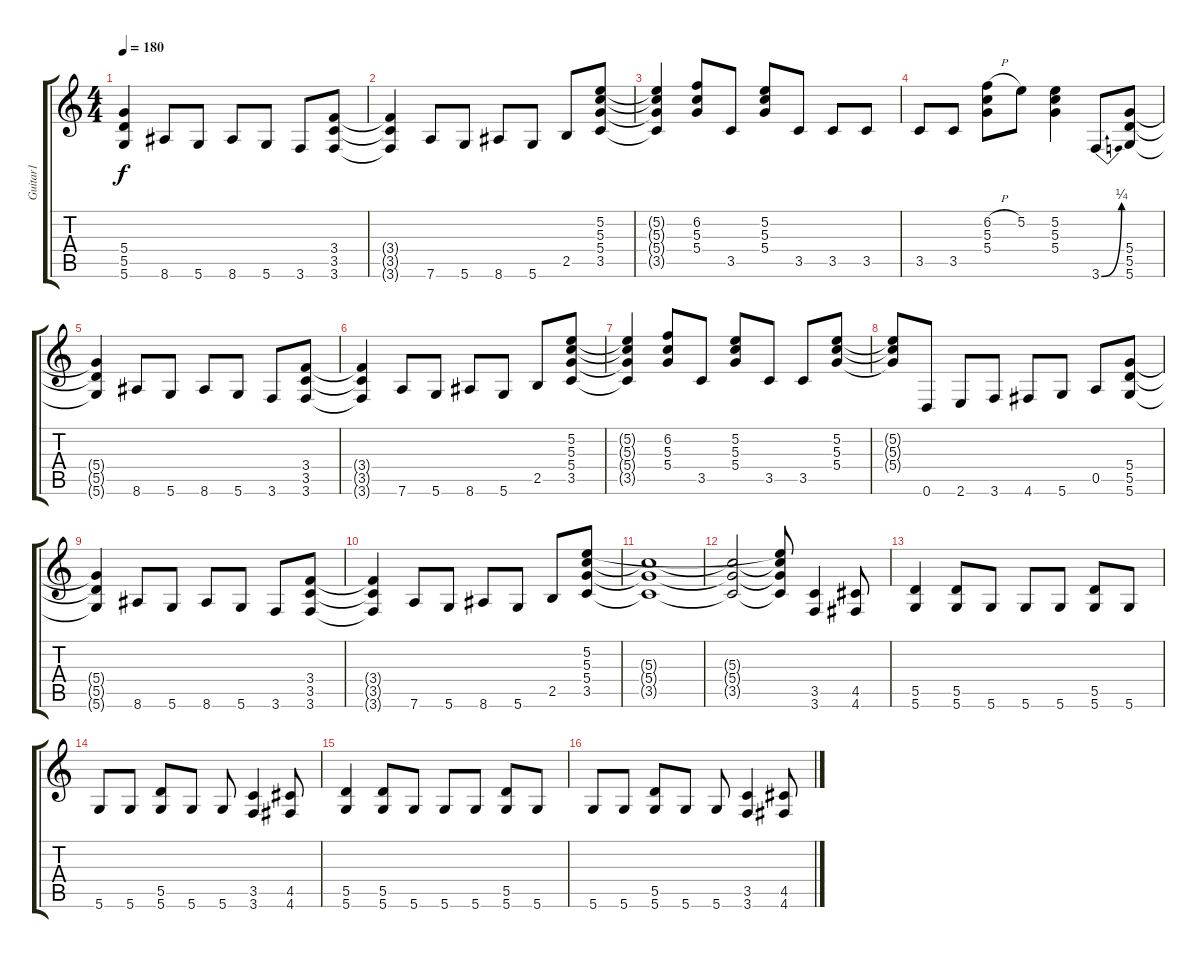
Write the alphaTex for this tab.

\track ("Guitar1" "Guitar1") {instrument overdrivenguitar}
\staff {score tabs}
\tuning (E4 B3 G3 D3 A2 D2) {hide}
\ts (4 4)
\tempo 180
\clef g2
\ks c
(5.4 5.5 5.6).4{dy f} 8.6.8 5.6.8 8.6.8 5.6.8 3.6.8 (3.4 3.5 3.6).8 |
(3.4{t} 3.5{t} 3.6{t}).4 7.6.8 5.6.8 8.6.8 5.6.8 2.5.8 (5.2 5.3 5.4 3.5).8 |
(5.2{t} 5.3{t} 5.4{t} 3.5{t}).4 (6.2 5.3 5.4).8 3.5.8 (5.2 5.3 5.4).8 3.5.8 3.5.8 3.5.8 |
3.5.8 3.5.8 (6.2{h} 5.3 5.4).8 5.2.8 (5.2 5.3 5.4).4 3.6{be (bend 0 0 60 1)}.8 (5.4 5.5 5.6).8 |
(5.4{t} 5.5{t} 5.6{t}).4 8.6.8 5.6.8 8.6.8 5.6.8 3.6.8 (3.4 3.5 3.6).8 |
(3.4{t} 3.5{t} 3.6{t}).4 7.6.8 5.6.8 8.6.8 5.6.8 2.5.8 (5.2 5.3 5.4 3.5).8 |
(5.2{t} 5.3{t} 5.4{t} 3.5{t}).4 (6.2 5.3 5.4).8 3.5.8 (5.2 5.3 5.4).8 3.5.8 3.5.8 (5.2 5.3 5.4).8 |
(5.2{t} 5.3{t} 5.4{t}).8 0.6.8 2.6.8 3.6.8 4.6.8 5.6.8 0.5.8 (5.4 5.5 5.6).8 |
(5.4{t} 5.5{t} 5.6{t}).4 8.6.8 5.6.8 8.6.8 5.6.8 3.6.8 (3.4 3.5 3.6).8 |
(3.4{t} 3.5{t} 3.6{t}).4 7.6.8 5.6.8 8.6.8 5.6.8 2.5.8 (5.2 5.3 5.4 3.5).8 |
(5.3{t} 5.4{t} 3.5{t}).1 |
(5.3{t} 5.4{t} 3.5{t}).2 (5.2{t} 5.3{t} 5.4{t} 3.5{t}).8 (3.5 3.6).4 (4.5 4.6).8 |
(5.5 5.6).4 (5.5 5.6).8 5.6.8 5.6.8 5.6.8 (5.5 5.6).8 5.6.8 |
5.6.8 5.6.8 (5.5 5.6).8 5.6.8 5.6.8 (3.5 3.6).4 (4.5 4.6).8 |
(5.5 5.6).4 (5.5 5.6).8 5.6.8 5.6.8 5.6.8 (5.5 5.6).8 5.6.8 |
5.6.8 5.6.8 (5.5 5.6).8 5.6.8 5.6.8 (3.5 3.6).4 (4.5 4.6).8
